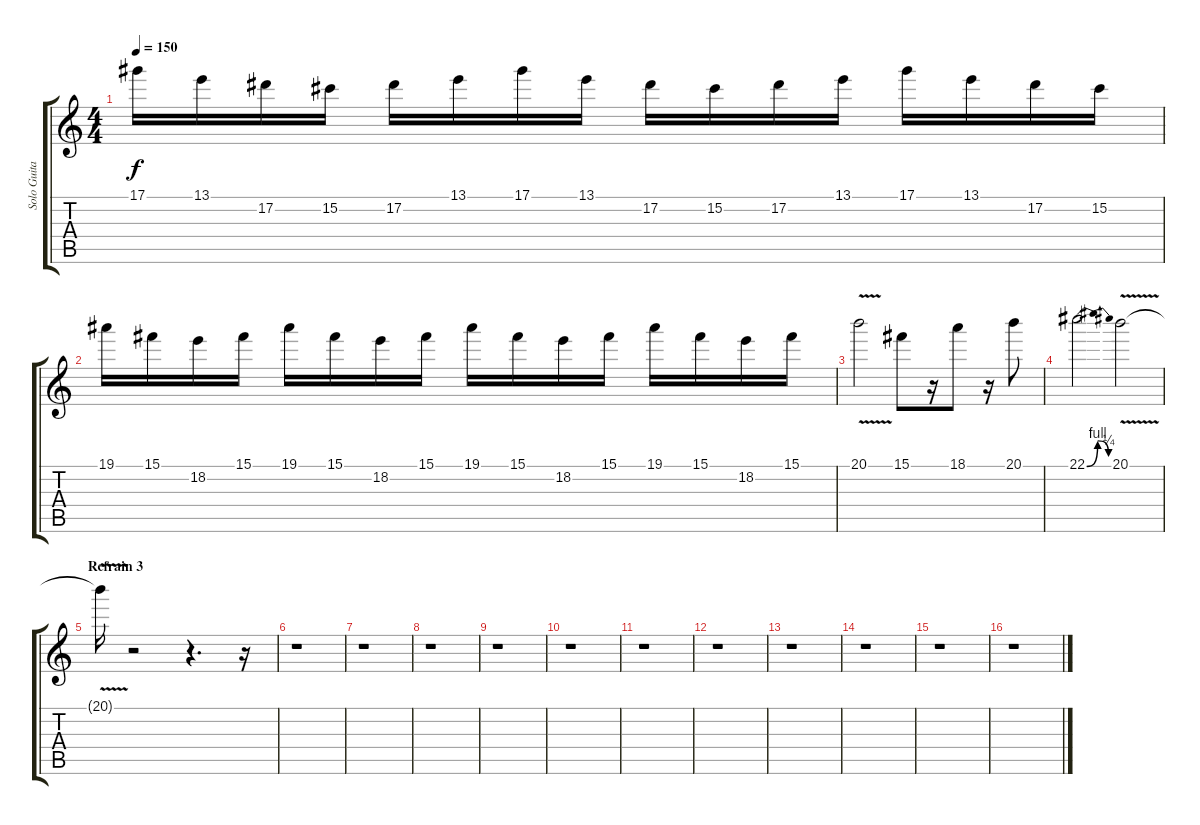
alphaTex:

\track ("Solo Guitar (Enrik Garcia)" "Solo Guita") {instrument overdrivenguitar}
\staff {score tabs}
\tuning (Eb4 Bb3 Gb3 Db3 Ab2 Eb2) {hide}
\ts (4 4)
\tempo 150
\clef g2
\ks c
17.1.16{dy f} 13.1.16 17.2.16 15.2.16 17.2.16 13.1.16 17.1.16 13.1.16 17.2.16 15.2.16 17.2.16 13.1.16 17.1.16 13.1.16 17.2.16 15.2.16 |
19.1.16 15.1.16 18.2.16 15.1.16 19.1.16 15.1.16 18.2.16 15.1.16 19.1.16 15.1.16 18.2.16 15.1.16 19.1.16 15.1.16 18.2.16 15.1.16 |
20.1{v}.2 15.1.8 r.16 18.1.8 r.16 20.1.8 |
22.1{be (bendrelease 0 0 15 4 30 4 60 1)}.2 20.1{v}.2 |
\section ("" "Refrain 3")
20.1{t}.16 r.2 r.4{d} r.16 |
r.1 |
r.1 |
r.1 |
r.1 |
r.1 |
r.1 |
r.1 |
r.1 |
r.1 |
r.1 |
r.1
